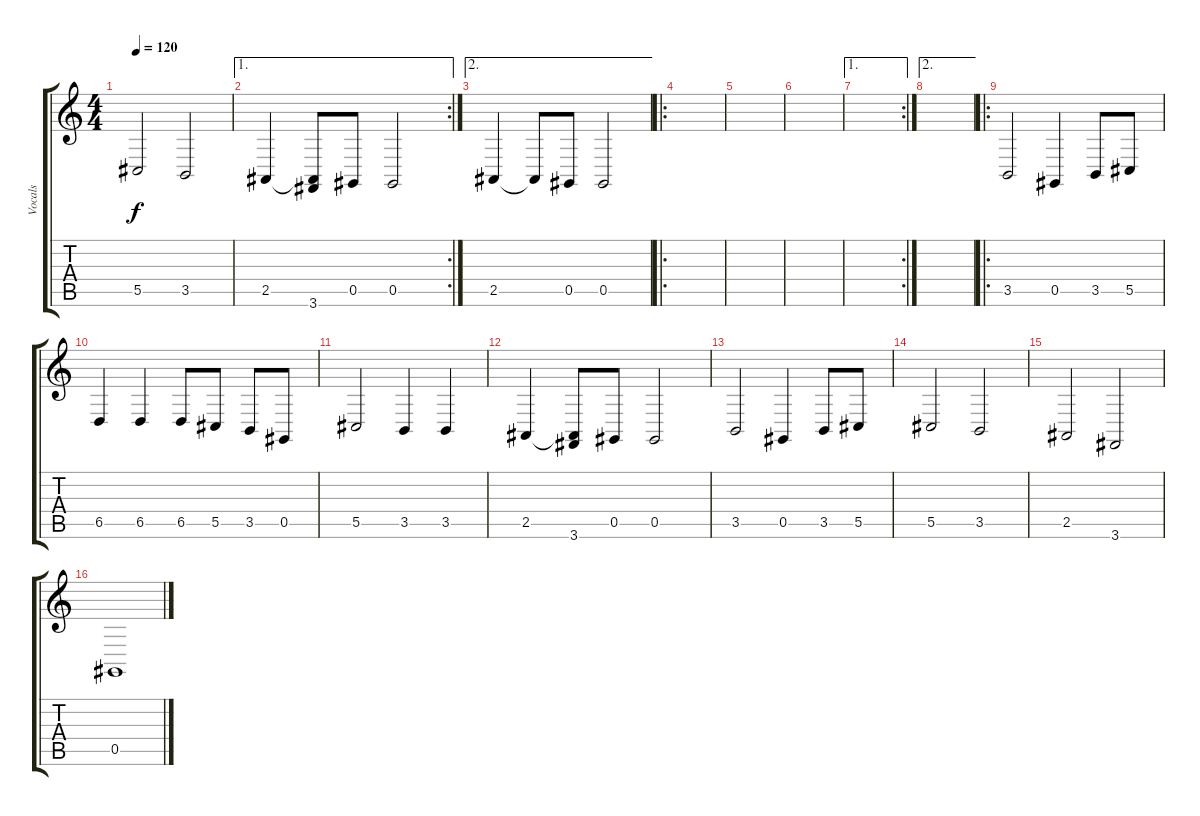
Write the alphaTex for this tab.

\track ("Vocals" "Vocals") {instrument altosax}
\staff {score tabs}
\tuning (Eb4 Bb3 Gb3 Db3 Ab2 Eb2) {hide}
\ts (4 4)
\tempo 120
\clef g2
\ks c
5.5.2{dy f} 3.5.2 |
\ae 1
\rc 2
2.5.4 (2.5{t} 3.6).8 0.5.8 0.5.2 |
\ae 2
2.5.4 2.5{t}.8 0.5.8 0.5.2 |
\ro
|
|
|
\ae 1
\rc 2
|
\ae 2
|
\ro
3.5.2 0.5.4 3.5.8 5.5.8 |
6.5.4 6.5.4 6.5.8 5.5.8 3.5.8 0.5.8 |
5.5.2 3.5.4 3.5.4 |
2.5.4 (2.5{t} 3.6).8 0.5.8 0.5.2 |
3.5.2 0.5.4 3.5.8 5.5.8 |
5.5.2 3.5.2 |
2.5.2 3.6.2 |
0.5.1
